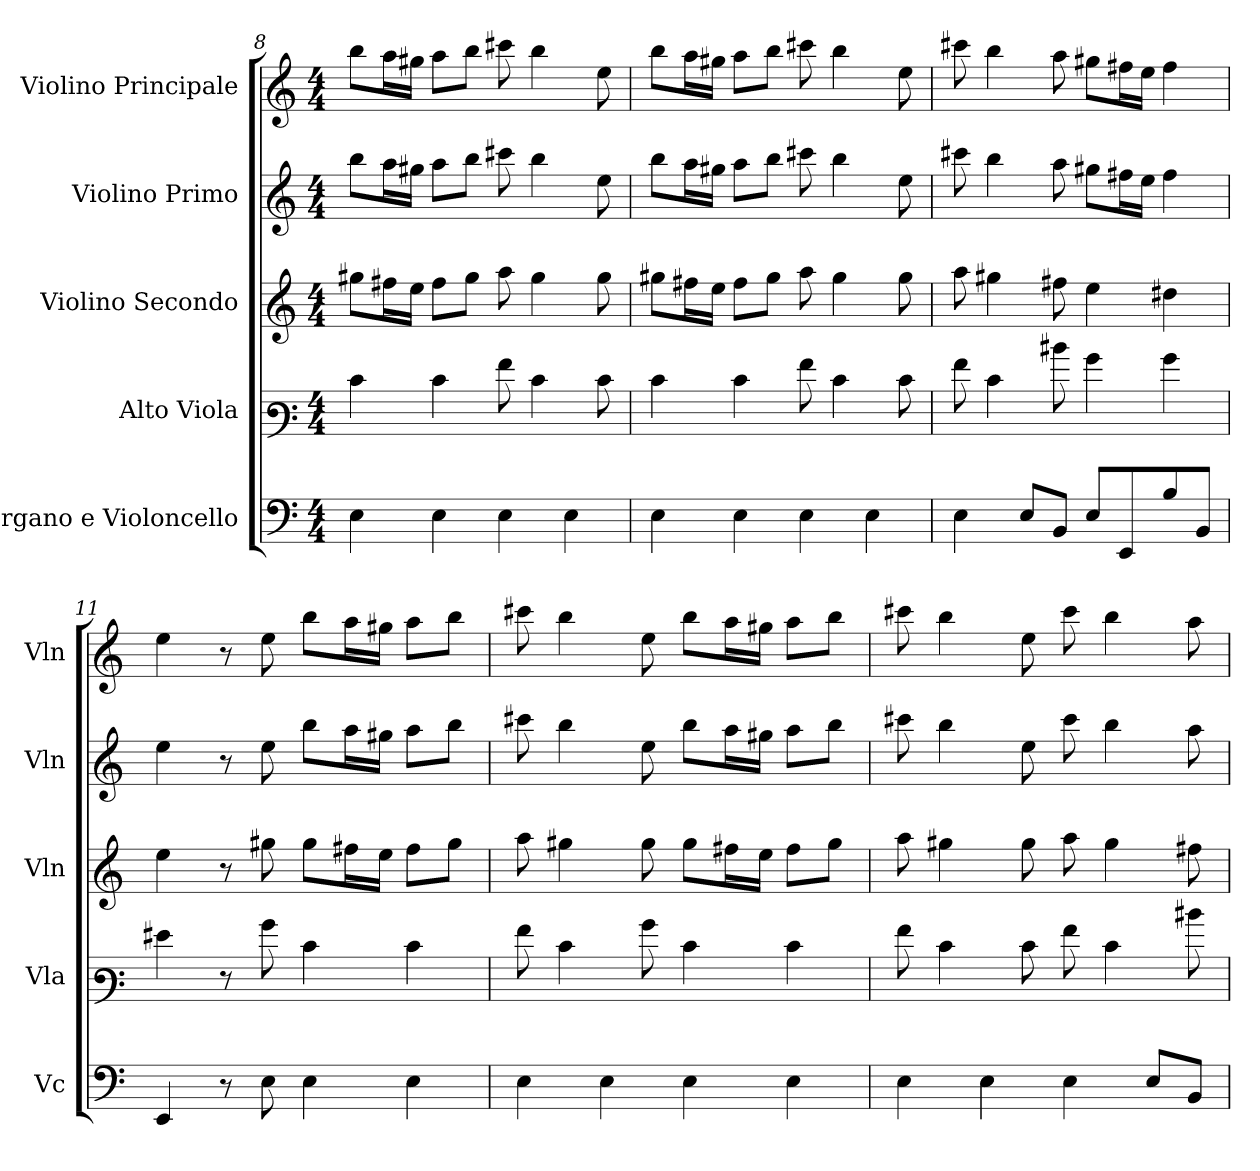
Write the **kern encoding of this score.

**kern	**kern	**kern	**kern	**kern
*part5	*part4	*part3	*part2	*part1
*staff5	*staff4	*staff3	*staff2	*staff1
*I"Organo e Violoncello	*I"Alto Viola	*I"Violino Secondo	*I"Violino Primo	*I"Violino Principale
*I'Vc	*I'Vla	*I'Vln	*I'Vln	*I'Vln
*clefF4	*clefF3	*clefG2	*clefG2	*clefG2
*M4/4	*M4/4	*M4/4	*M4/4	*M4/4
=8	=8	=8	=8	=8
4E\	4e\	8gg#\L	8bb\L	8bb\L
.	.	16ff#\L	16aa\L	16aa\L
.	.	16ee\JJ	16gg#\JJ	16gg#\JJ
4E\	4e\	8ff#\L	8aa\L	8aa\L
.	.	8gg#\J	8bb\J	8bb\J
4E\	8a\	8aa\	8ccc#\	8ccc#\
.	4e\	4gg#\	4bb\	4bb\
4E\	.	.	.	.
.	8e\	8gg#\	8ee\	8ee\
=9	=9	=9	=9	=9
4E\	4e\	8gg#\L	8bb\L	8bb\L
.	.	16ff#\L	16aa\L	16aa\L
.	.	16ee\JJ	16gg#\JJ	16gg#\JJ
4E\	4e\	8ff#\L	8aa\L	8aa\L
.	.	8gg#\J	8bb\J	8bb\J
4E\	8a\	8aa\	8ccc#\	8ccc#\
.	4e\	4gg#\	4bb\	4bb\
4E\	.	.	.	.
.	8e\	8gg#\	8ee\	8ee\
=10	=10	=10	=10	=10
4E\	8a\	8aa\	8ccc#\	8ccc#\
.	4e\	4gg#\	4bb\	4bb\
8E/L	.	.	.	.
8BB/J	8dd#\	8ff#\	8aa\	8aa\
8E/L	4b\	4ee\	8gg#\L	8gg#\L
8EE/	.	.	16ff#\L	16ff#\L
.	.	.	16ee\JJ	16ee\JJ
8B/	4b\	4dd#\	4ff#\	4ff#\
8BB/J	.	.	.	.
=11	=11	=11	=11	=11
4EE/	4g#\	4ee\	4ee\	4ee\
8r	8r	8r	8r	8r
8E\	8b\	8gg#\	8ee\	8ee\
4E\	4e\	8gg#\L	8bb\L	8bb\L
.	.	16ff#\L	16aa\L	16aa\L
.	.	16ee\JJ	16gg#\JJ	16gg#\JJ
4E\	4e\	8ff#\L	8aa\L	8aa\L
.	.	8gg#\J	8bb\J	8bb\J
=12	=12	=12	=12	=12
4E\	8a\	8aa\	8ccc#\	8ccc#\
.	4e\	4gg#\	4bb\	4bb\
4E\	.	.	.	.
.	8b\	8gg#\	8ee\	8ee\
4E\	4e\	8gg#\L	8bb\L	8bb\L
.	.	16ff#\L	16aa\L	16aa\L
.	.	16ee\JJ	16gg#\JJ	16gg#\JJ
4E\	4e\	8ff#\L	8aa\L	8aa\L
.	.	8gg#\J	8bb\J	8bb\J
=13	=13	=13	=13	=13
*^	*	*	*	*
4E\	4ryy	8a\	8aa\	8ccc#\	8ccc#\
.	.	4e\	4gg#\	4bb\	4bb\
4E\	4E\	.	.	.	.
.	.	8e\	8gg#\	8ee\	8ee\
4E\	2ryy	8a\	8aa\	8ccc#\	8ccc#\
.	.	4e\	4gg#\	4bb\	4bb\
8E/L	.	.	.	.	.
8BB/J	.	8dd#\	8ff#\	8aa\	8aa\
*v	*v	*	*	*	*
=	=	=	=	=
*-	*-	*-	*-	*-
